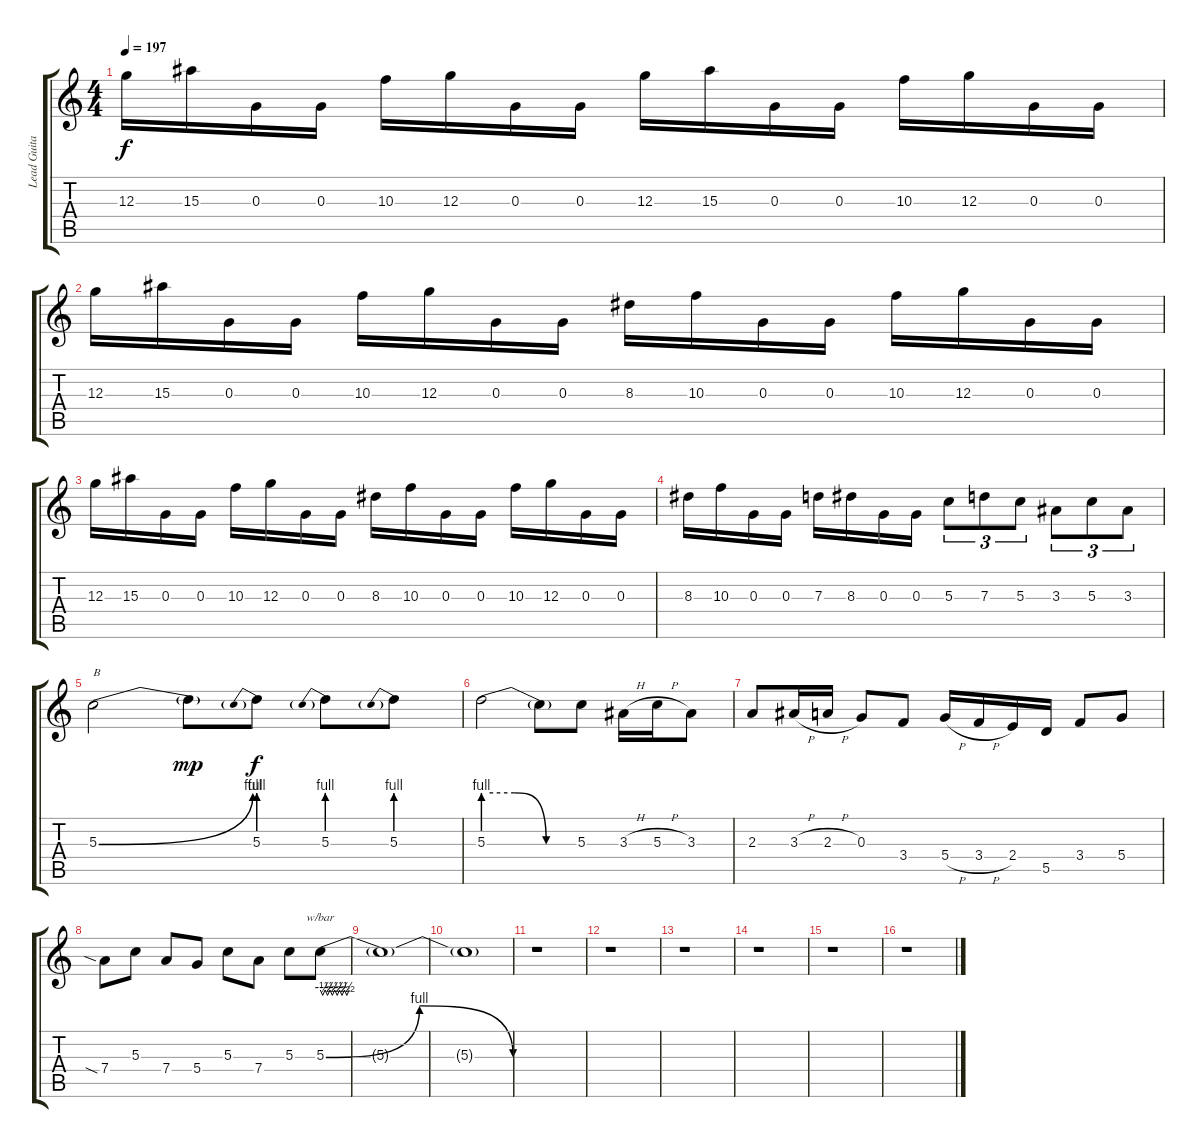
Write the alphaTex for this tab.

\track ("Lead Guitar (Blackmore)" "Lead Guita") {instrument distortionguitar}
\staff {score tabs}
\tuning (E4 B3 G3 D3 A2 E2) {hide}
\ts (4 4)
\tempo 197
\clef g2
\ks c
12.3.16{dy f} 15.3.16 0.3.16 0.3.16 10.3.16 12.3.16 0.3.16 0.3.16 12.3.16 15.3.16 0.3.16 0.3.16 10.3.16 12.3.16 0.3.16 0.3.16 |
12.3.16 15.3.16 0.3.16 0.3.16 10.3.16 12.3.16 0.3.16 0.3.16 8.3.16 10.3.16 0.3.16 0.3.16 10.3.16 12.3.16 0.3.16 0.3.16 |
12.3.16 15.3.16 0.3.16 0.3.16 10.3.16 12.3.16 0.3.16 0.3.16 8.3.16 10.3.16 0.3.16 0.3.16 10.3.16 12.3.16 0.3.16 0.3.16 |
8.3.16 10.3.16 0.3.16 0.3.16 7.3.16 8.3.16 0.3.16 0.3.16 5.3.8{tu (3 2)} 7.3.8{tu (3 2)} 5.3.8{tu (3 2)} 3.3.8{tu (3 2)} 5.3.8{tu (3 2)} 3.3.8{tu (3 2)} |
5.3{be (bend 0 0 60 4)}.2{txt "B"} 5.3{t}.8{dy mp} 5.3{be (prebend 0 4 60 4)}.8{dy f} 5.3{be (prebend 0 4 60 4)}.8 5.3{be (prebend 0 4 60 4)}.8 |
5.3{be (custom 0 4 20 4 40 0 60 0)}.2 5.3{t}.8 5.3.8 3.3{h}.16 5.3{h}.16 3.3.8 |
2.3.8 3.3{h}.16 2.3{h}.16 0.3.8 3.4.8 5.4{h}.16 3.4{h}.16 2.4.16 5.5.16 3.4.8 5.4.8 |
7.4{sia}.8 5.3.8 7.4.8 5.4.8 5.3.8 7.4.8 5.3.8 5.3{be (bendrelease 0 0 15 4 55 4 60 0)}.8{tbe (custom default 0 0 5 -2 10 0 15 -2 20 0 25 -2 30 0 35 -2 40 0 45 -2 50 0 55 -2 60 0)} |
5.3{t}.1 |
5.3{t}.1 |
r.1 |
r.1 |
r.1 |
r.1 |
r.1 |
r.1
